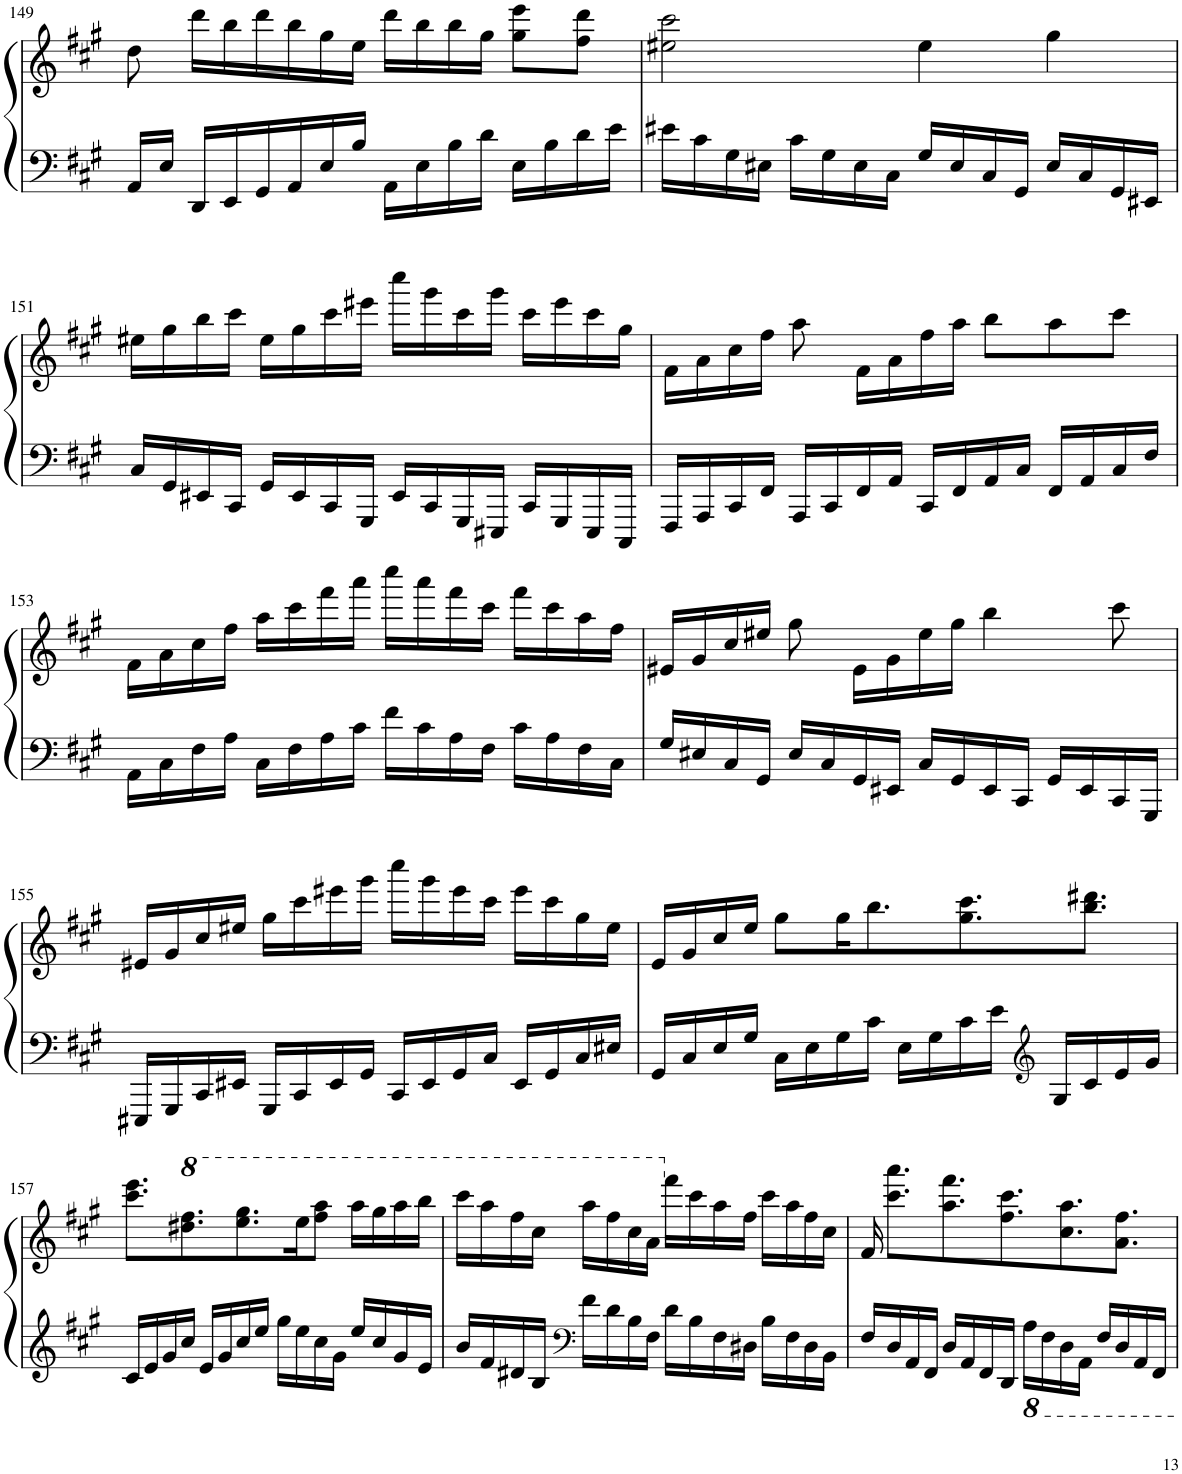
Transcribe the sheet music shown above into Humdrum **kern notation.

**kern	**kern
*part1	*part1
*staff2	*staff1
*I"Piano	*
*I'Pno.	*
!!LO:PB:g=z
*clefF4	*clefG2
*k[f#c#g#]	*k[f#c#g#]
*M4/4	*M4/4
=149	=149
16AA/LL	8dd\
16E/JJ	.
16DD/LL	16ddd\LL
16EE/	16bb\
16GG#/	16ddd\
16AA/	16bb\
16E/	16gg#\
16B/JJ	16ee\JJ
16AA\LL	16ddd\LL
16E\	16bb\
16B\	16bb\
16d\JJ	16gg#\JJ
16E\LL	8gg#\ 8eee\L
16B\	.
16d\	8ff#\ 8ddd\J
16e\JJ	.
=150	=150
16e#X\LL	2ee#X\ 2ccc#\
16c#\	.
16G#\	.
16E#X\JJ	.
16c#\LL	.
16G#\	.
16E#\	.
16C#\JJ	.
16G#/LL	4ee#\
16E#/	.
16C#/	.
16GG#/JJ	.
16E#/LL	4gg#\
16C#/	.
16GG#/	.
16EE#X/JJ	.
!!LO:LB:g=z
=151	=151
16C#/LL	16ee#X\LL
16GG#/	16gg#\
16EE#X/	16bb\
16CC#/JJ	16ccc#\JJ
16GG#/LL	16ee#\LL
16EE#/	16gg#\
16CC#/	16ccc#\
16GGG#/JJ	16eee#X\JJ
16EE#/LL	16cccc#\LL
16CC#/	16ggg#\
16GGG#/	16ccc#\
16EEE#X/JJ	16ggg#\JJ
16CC#/LL	16ccc#\LL
16GGG#/	16eee#\
16EEE#/	16ccc#\
16CCC#/JJ	16gg#\JJ
=152	=152
16FFF#/LL	16f#\LL
16AAA/	16a\
16CC#/	16cc#\
16FF#/JJ	16ff#\JJ
16AAA/LL	8aa\
16CC#/	.
16FF#/	16f#\LL
16AA/JJ	16a\
16CC#/LL	16ff#\
16FF#/	16aa\JJ
16AA/	8bb\L
16C#/JJ	.
16FF#/LL	8aa\
16AA/	.
16C#/	8ccc#\J
16F#/JJ	.
!!LO:LB:g=z
=153	=153
16AA\LL	16f#\LL
16C#\	16a\
16F#\	16cc#\
16A\JJ	16ff#\JJ
16C#\LL	16aa\LL
16F#\	16ccc#\
16A\	16fff#\
16c#\JJ	16aaa\JJ
16f#\LL	16cccc#\LL
16c#\	16aaa\
16A\	16fff#\
16F#\JJ	16ccc#\JJ
16c#\LL	16fff#\LL
16A\	16ccc#\
16F#\	16aa\
16C#\JJ	16ff#\JJ
=154	=154
16G#/LL	16e#X/LL
16E#X/	16g#/
16C#/	16cc#/
16GG#/JJ	16ee#X/JJ
16E#/LL	8gg#\
16C#/	.
16GG#/	16e#\LL
16EE#X/JJ	16g#\
16C#/LL	16ee#\
16GG#/	16gg#\JJ
16EE#/	4bb\
16CC#/JJ	.
16GG#/LL	.
16EE#/	.
16CC#/	8ccc#\
16GGG#/JJ	.
!!LO:LB:g=z
=155	=155
16EEE#X/LL	16e#X/LL
16GGG#/	16g#/
16CC#/	16cc#/
16EE#X/JJ	16ee#X/JJ
16GGG#/LL	16gg#\LL
16CC#/	16ccc#\
16EE#/	16eee#X\
16GG#/JJ	16ggg#\JJ
16CC#/LL	16cccc#\LL
16EE#/	16ggg#\
16GG#/	16eee#\
16C#/JJ	16ccc#\JJ
16EE#/LL	16eee#\LL
16GG#/	16ccc#\
16C#/	16gg#\
16E#X/JJ	16ee#\JJ
=156	=156
16GG#/LL	16e/LL
16C#/	16g#/
16E/	16cc#/
16G#/JJ	16ee/JJ
16C#\LL	8gg#\L
16E\	.
16G#\	16gg#\K
16c#\JJ	8.bb\
16E\LL	.
16G#\	.
16c#\	8.gg#\ 8.ccc#\
16e\JJ	.
*clefG2	*
16G#/LL	.
16c#/	8.bb\ 8.ddd#X\J
16e/	.
16g#/JJ	.
!!LO:LB:g=z
=157	=157
16c#/LL	8.ccc#\ 8.eee\L
16e/	.
16g#/	.
*	*8va
16cc#/JJ	8.ddd#X\ 8.fff#\
16e/LL	.
16g#/	.
16cc#/	8.eee\ 8.ggg#\
16ee/JJ	.
16gg#\LL	.
16ee\	16eee\K
16cc#\	8fff#\ 8aaa\J
16g#\JJ	.
16ee/LL	16aaa\LL
16cc#/	16ggg#\
16g#/	16aaa\
16e/JJ	16bbb\JJ
=158	=158
16b/LL	16cccc#\LL
16f#/	16aaa\
16d#X/	16fff#\
16B/JJ	16ccc#\JJ
*clefF4	*
16f#\LL	16aaa\LL
16d#\	16fff#\
16B\	16ccc#\
16F#\JJ	16aa\JJ
*	*X8va
16d#\LL	16fff#\LL
16B\	16ccc#\
16F#\	16aa\
16D#X\JJ	16ff#\JJ
16B\LL	16ccc#\LL
16F#\	16aa\
16D#\	16ff#\
16BB\JJ	16cc#\JJ
=159	=159
16F#/LL	16f#/
16D/	8.ccc#\ 8.aaa\L
16AA/	.
16FF#/JJ	.
16D/LL	8.aa\ 8.fff#\
16AA/	.
16FF#/	.
16DD/JJ	8.ff#\ 8.ccc#\
16AA\LL	.
16FF#\	.
16DD\	8.cc#\ 8.aa\
16AAA\JJ	.
16FF#/LL	.
16DD/	8.a\ 8.ff#\J
16AAA/	.
16FFF#/JJ	.
=	=
*-	*-
